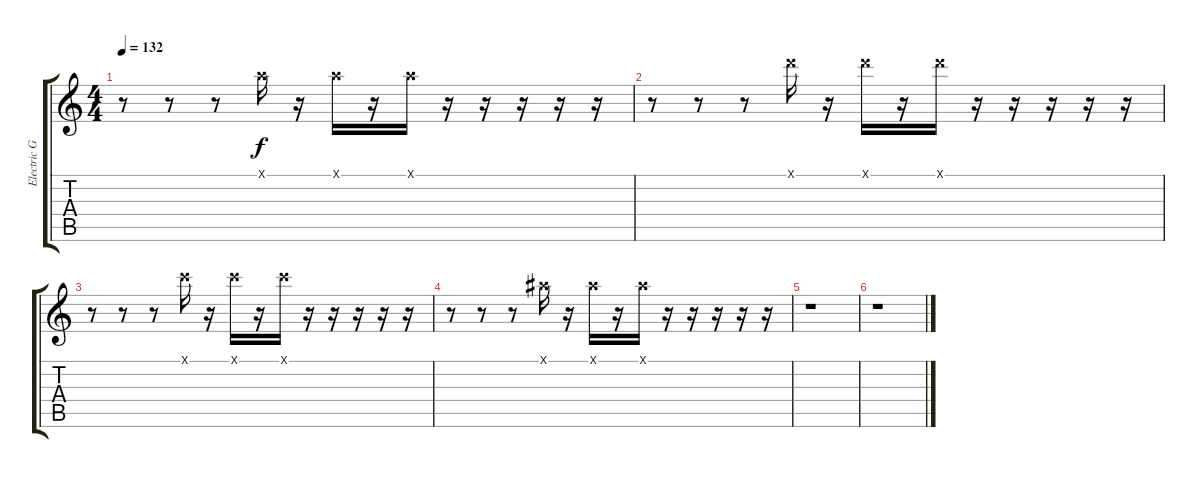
\track ("Electric Guitar (Muted)" "Electric G") {instrument electricguitarclean}
\staff {score tabs}
\tuning (E4 B3 G3 D3 A2 E2) {hide}
\ts (4 4)
\tempo 132
\clef g2
\ks c
r.8{dy f} r.8 r.8 5.1{x}.16 r.16 5.1{x}.16 r.16 5.1{x}.16 r.16 r.16 r.16 r.16 r.16 |
r.8 r.8 r.8 10.1{x}.16 r.16 10.1{x}.16 r.16 10.1{x}.16 r.16 r.16 r.16 r.16 r.16 |
r.8 r.8 r.8 8.1{x}.16 r.16 8.1{x}.16 r.16 8.1{x}.16 r.16 r.16 r.16 r.16 r.16 |
r.8 r.8 r.8 6.1{x}.16 r.16 6.1{x}.16 r.16 6.1{x}.16 r.16 r.16 r.16 r.16 r.16 |
r.1 |
r.1
